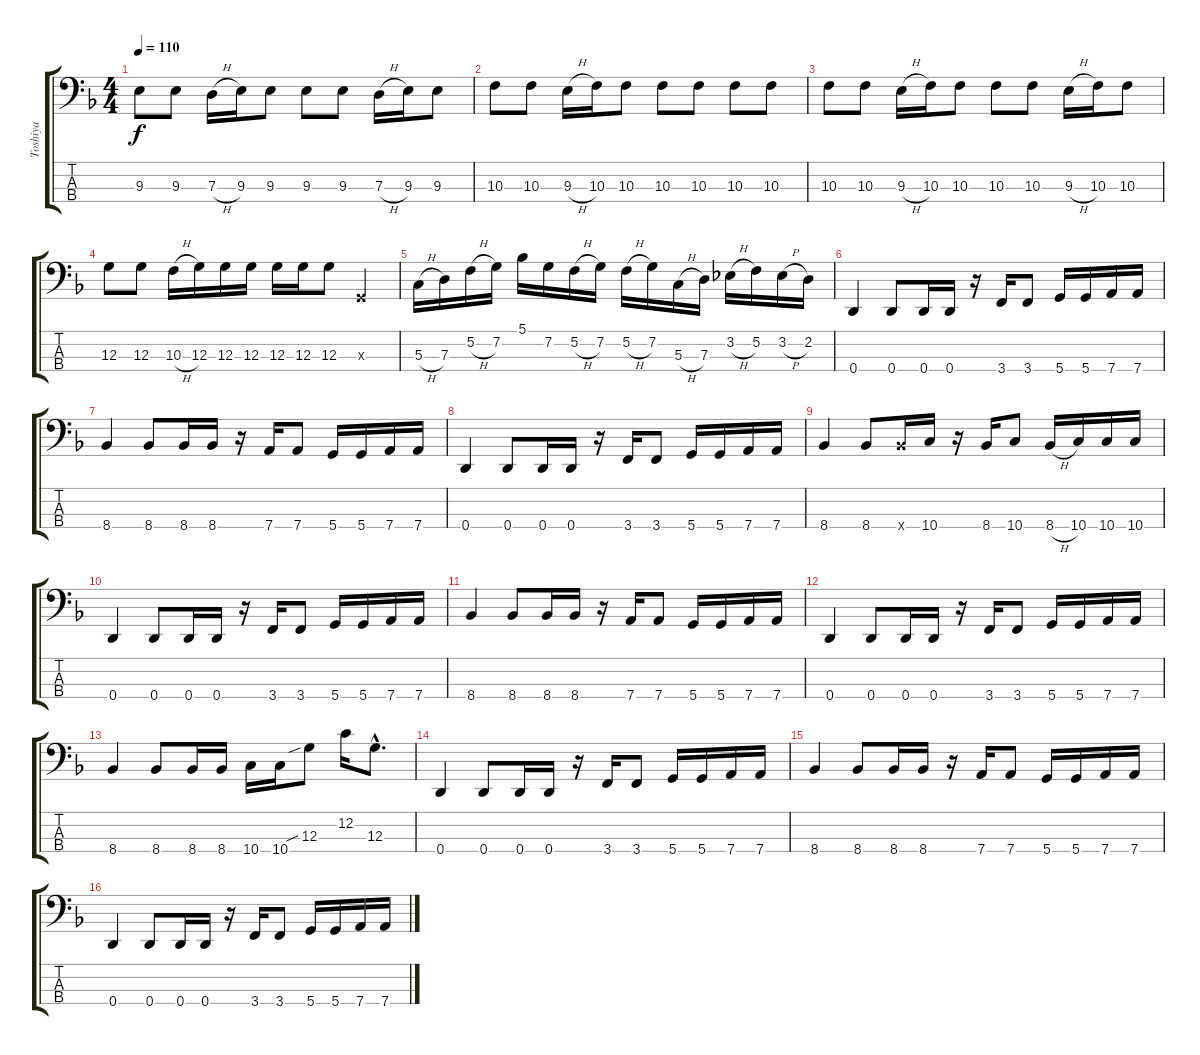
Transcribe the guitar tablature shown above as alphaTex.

\track ("Toshiya" "Toshiya") {instrument electricbasspick}
\staff {score tabs}
\tuning (F2 C2 G1 D1) {hide}
\ts (4 4)
\tempo 110
\clef f4
\ks f
9.3.8{dy f} 9.3.8 7.3{h}.16 9.3.16 9.3.8 9.3.8 9.3.8 7.3{h}.16 9.3.16 9.3.8 |
10.3.8 10.3.8 9.3{h}.16 10.3.16 10.3.8 10.3.8 10.3.8 10.3.8 10.3.8 |
10.3.8 10.3.8 9.3{h}.16 10.3.16 10.3.8 10.3.8 10.3.8 9.3{h}.16 10.3.16 10.3.8 |
12.3.8 12.3.8 10.3{h}.16 12.3.16 12.3.16 12.3.16 12.3.16 12.3.16 12.3.8 0.3{x}.4 |
5.3{h}.16 7.3.16 5.2{h}.16 7.2.16 5.1.16 7.2.16 5.2{h}.16 7.2.16 5.2{h}.16 7.2.16 5.3{h}.16 7.3.16 3.2{h}.16 5.2.16 3.2{h}.16 2.2.16 |
0.4.4 0.4.8 0.4.16 0.4.16 r.16 3.4.16 3.4.8 5.4.16 5.4.16 7.4.16 7.4.16 |
8.4.4 8.4.8 8.4.16 8.4.16 r.16 7.4.16 7.4.8 5.4.16 5.4.16 7.4.16 7.4.16 |
0.4.4 0.4.8 0.4.16 0.4.16 r.16 3.4.16 3.4.8 5.4.16 5.4.16 7.4.16 7.4.16 |
8.4.4 8.4.8 8.4{x}.16 10.4.16 r.16 8.4.16 10.4.8 8.4{h}.16 10.4.16 10.4.16 10.4.16 |
0.4.4 0.4.8 0.4.16 0.4.16 r.16 3.4.16 3.4.8 5.4.16 5.4.16 7.4.16 7.4.16 |
8.4.4 8.4.8 8.4.16 8.4.16 r.16 7.4.16 7.4.8 5.4.16 5.4.16 7.4.16 7.4.16 |
0.4.4 0.4.8 0.4.16 0.4.16 r.16 3.4.16 3.4.8 5.4.16 5.4.16 7.4.16 7.4.16 |
8.4.4 8.4.8 8.4.16 8.4.16 10.4.16 10.4.16 12.3{sib}.8 12.2.16 12.3{hac}.8{d} |
0.4.4 0.4.8 0.4.16 0.4.16 r.16 3.4.16 3.4.8 5.4.16 5.4.16 7.4.16 7.4.16 |
8.4.4 8.4.8 8.4.16 8.4.16 r.16 7.4.16 7.4.8 5.4.16 5.4.16 7.4.16 7.4.16 |
0.4.4 0.4.8 0.4.16 0.4.16 r.16 3.4.16 3.4.8 5.4.16 5.4.16 7.4.16 7.4.16
